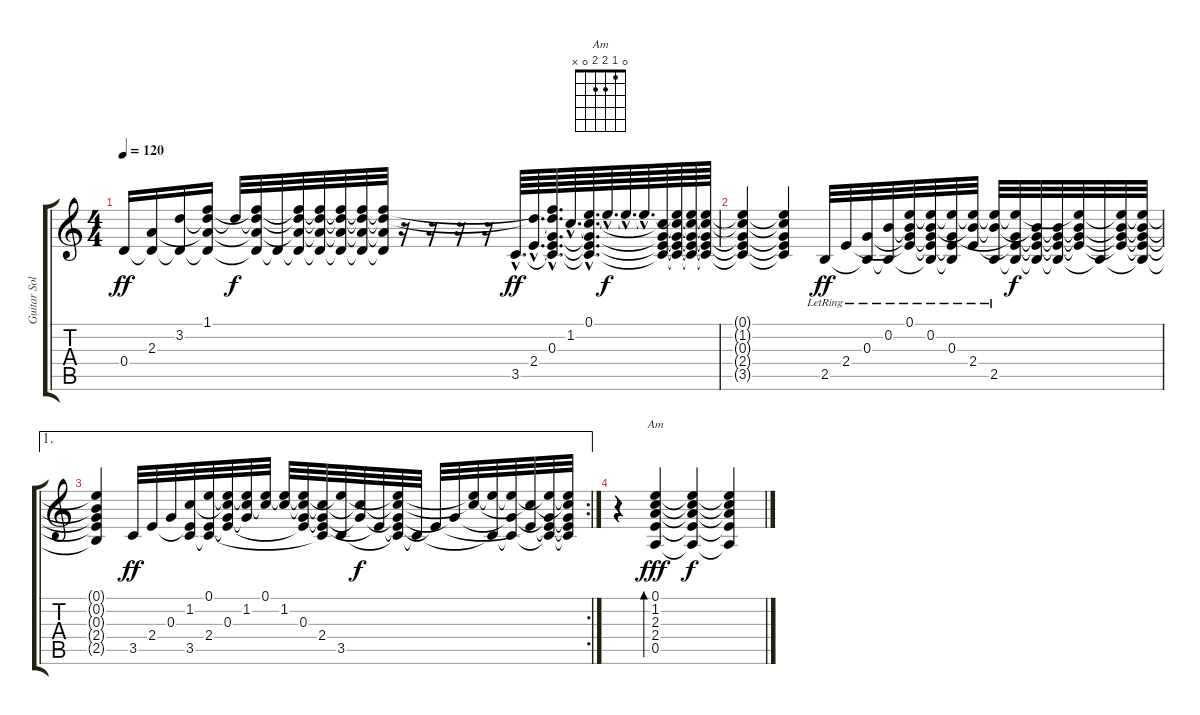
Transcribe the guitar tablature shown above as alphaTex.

\track ("Guitar Solo (Kamal)" "Guitar Sol") {instrument acousticguitarsteel}
\staff {score tabs}
\tuning (E4 B3 G3 D3 A2 E2) {hide}
\chord ("Am" 0 1 2 2 0 x)
\ts (4 4)
\tempo 120
\clef g2
\ks c
0.4.16{dy ff instrument acousticguitarsteel} (2.3 0.4{t}).16 (3.2 0.4{t}).16 (1.1 3.2{t} 2.3{t} 0.4{t}).16 3.2{t}.32{dy f} (1.1{t} 3.2{t} 2.3{t} 0.4{t}).32 0.4{t}.32 (1.1{t} 3.2{t} 2.3{t} 0.4{t}).32 (1.1{t} 3.2{t} 2.3{t} 0.4{t}).32 (1.1{t} 3.2{t} 2.3{t} 0.4{t}).32 (1.1{t} 3.2{t} 2.3{t} 0.4{t}).32 (1.1{t} 3.2{t} 2.3{t} 0.4{t}).32 r.16 r.16 r.16 r.16 3.5{hac}.64{d dy ff} (3.2{hac t} 2.4{hac}).64{d} (1.1{hac t} 3.2{hac t} 0.3{hac} 2.4{hac t} 3.5{hac t}).64{d} 1.2{hac}.64{d} (0.1{hac} 1.2{hac t} 0.3{hac t} 2.4{hac t} 3.5{hac t}).64{d} 0.1{hac t}.64{d dy f} 0.1{hac t}.64{d} 0.1{hac t}.64{d} (1.2{t} 0.3{t} 2.4{t} 3.5{t}).64 (0.1{t} 1.2{t} 0.3{t} 2.4{t} 3.5{t}).64 (0.1{t} 1.2{t} 0.3{t} 2.4{t} 3.5{t}).64 (0.1{t} 1.2{t} 0.3{t} 2.4{t} 3.5{t}).64 |
(0.1{t} 1.2{t} 0.3{t} 2.4{t} 3.5{t}).4 (0.1{t} 1.2{t} 0.3{t} 2.4{t} 3.5{t}).4 2.5{lr}.32{dy ff} 2.4{lr}.32 (0.3{lr} 2.5{t}).32 (0.2{lr} 2.5{t}).32 (0.1{lr} 0.2{t} 0.3{t} 2.4{t}).32 (0.1{t} 0.2{lr} 0.3{t} 2.4{t} 2.5{t}).32 (0.1{t} 0.3{lr} 2.4{t} 2.5{t}).32 (0.1{t} 0.2{t} 2.4{lr}).32 (0.1{t} 0.2{t} 2.5{lr}).32 (0.1{t} 0.3{t} 2.4{t} 2.5{t}).32{dy f} (0.2{t} 0.3{t} 2.4{t} 2.5{t}).32 (0.2{t} 0.3{t} 2.4{t} 2.5{t}).32 (0.1{t} 0.2{t} 0.3{t} 2.4{t}).32 2.5{t}.32 (0.1{t} 0.2{t} 0.3{t} 2.4{t}).32 (0.1{t} 0.2{t} 0.3{t} 2.4{t} 2.5{t}).32 |
\ae 1
\rc 2
(0.1{t} 0.2{t} 0.3{t} 2.4{t} 2.5{t}).4 3.5.32{dy ff} 2.4.32 0.3.32 (1.2 2.4{t} 3.5).32 (0.1 2.4 3.5{t}).32 (0.1{t} 1.2{t} 0.3 2.4{t}).32 (0.1{t} 1.2 0.3{t}).32 (0.1 1.2{t}).32 (0.1{t} 1.2).32 (0.1{t} 1.2{t} 0.3 2.4{t}).32 (1.2{t} 0.3{t} 2.4 3.5{t}).32 (0.1{t} 3.5).32 (1.2{t} 0.3{t}).32{dy f} 2.4{t}.32 (0.1{t} 1.2{t} 0.3{t} 2.4{t} 3.5{t}).32 3.5{t}.32 2.4{t}.32 0.3{t}.32 (0.1{t} 1.2{t}).32 (0.1{t} 3.5{t}).32 (0.1{t} 0.3{t} 3.5{t}).32 (1.2{t} 2.4{t}).32 (0.1{t} 0.3{t} 2.4{t} 3.5{t}).32 (0.1{t} 1.2{t} 0.3{t} 2.4{t} 3.5{t}).32 |
r.4 (0.1 1.2 2.3 2.4 0.5).4{bd 480 ch "Am" dy fff} (0.1{t} 1.2{t} 2.3{t} 2.4{t} 0.5{t}).4{dy f} (0.1{t} 1.2{t} 2.3{t} 2.4{t} 0.5{t}).4
